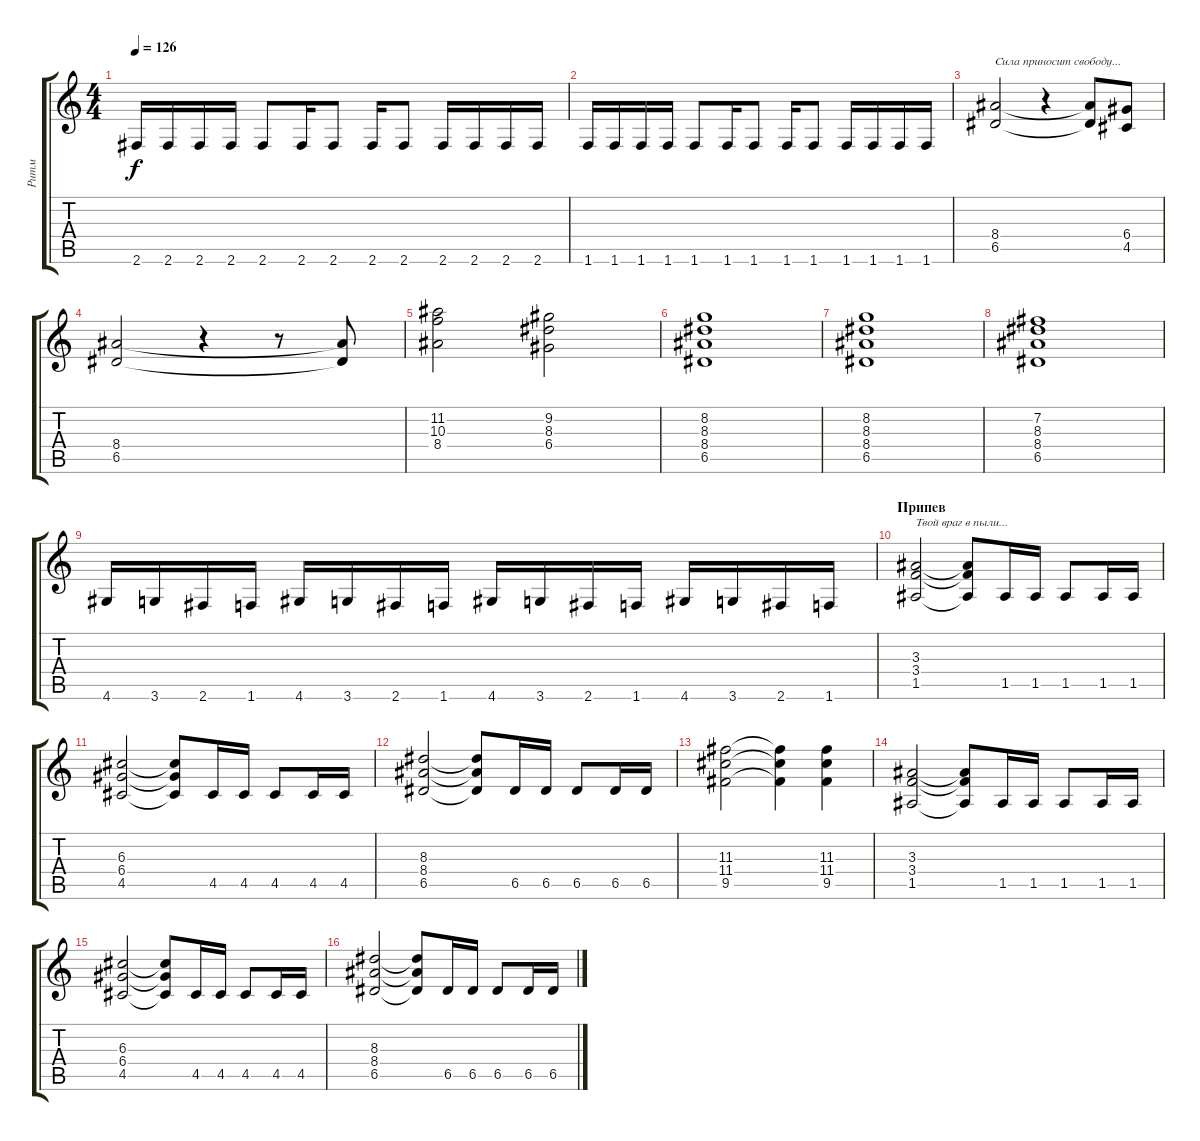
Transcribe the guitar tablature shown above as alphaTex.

\track ("Ритм" "Ритм") {instrument distortionguitar}
\staff {score tabs}
\tuning (E4 B3 G3 D3 A2 E2) {hide}
\ts (4 4)
\tempo 126
\clef g2
\ks c
2.6.16{dy f} 2.6.16 2.6.16 2.6.16 2.6.8 2.6.16 2.6.8 2.6.16 2.6.8 2.6.16 2.6.16 2.6.16 2.6.16 |
1.6.16 1.6.16 1.6.16 1.6.16 1.6.8 1.6.16 1.6.8 1.6.16 1.6.8 1.6.16 1.6.16 1.6.16 1.6.16 |
(8.4 6.5).2{txt "Сила приносит свободу..."} r.4 (8.4{t} 6.5{t}).8 (6.4 4.5).8 |
(8.4 6.5).2 r.4 r.8 (8.4{t} 6.5{t}).8 |
(11.2 10.3 8.4).2 (9.2 8.3 6.4).2 |
(8.2 8.3 8.4 6.5).1 |
(8.2 8.3 8.4 6.5).1 |
(7.2 8.3 8.4 6.5).1 |
4.6.16 3.6.16 2.6.16 1.6.16 4.6.16 3.6.16 2.6.16 1.6.16 4.6.16 3.6.16 2.6.16 1.6.16 4.6.16 3.6.16 2.6.16 1.6.16 |
\section ("" "Припев")
(3.3 3.4 1.5).2{txt "Твой враг в пыли..."} (3.3{t} 3.4{t} 1.5{t}).8 1.5.16 1.5.16 1.5.8 1.5.16 1.5.16 |
(6.3 6.4 4.5).2 (6.3{t} 6.4{t} 4.5{t}).8 4.5.16 4.5.16 4.5.8 4.5.16 4.5.16 |
(8.3 8.4 6.5).2 (8.3{t} 8.4{t} 6.5{t}).8 6.5.16 6.5.16 6.5.8 6.5.16 6.5.16 |
(11.3 11.4 9.5).2 (11.3{t} 11.4{t} 9.5{t}).4 (11.3 11.4 9.5).4 |
(3.3 3.4 1.5).2 (3.3{t} 3.4{t} 1.5{t}).8 1.5.16 1.5.16 1.5.8 1.5.16 1.5.16 |
(6.3 6.4 4.5).2 (6.3{t} 6.4{t} 4.5{t}).8 4.5.16 4.5.16 4.5.8 4.5.16 4.5.16 |
(8.3 8.4 6.5).2 (8.3{t} 8.4{t} 6.5{t}).8 6.5.16 6.5.16 6.5.8 6.5.16 6.5.16
